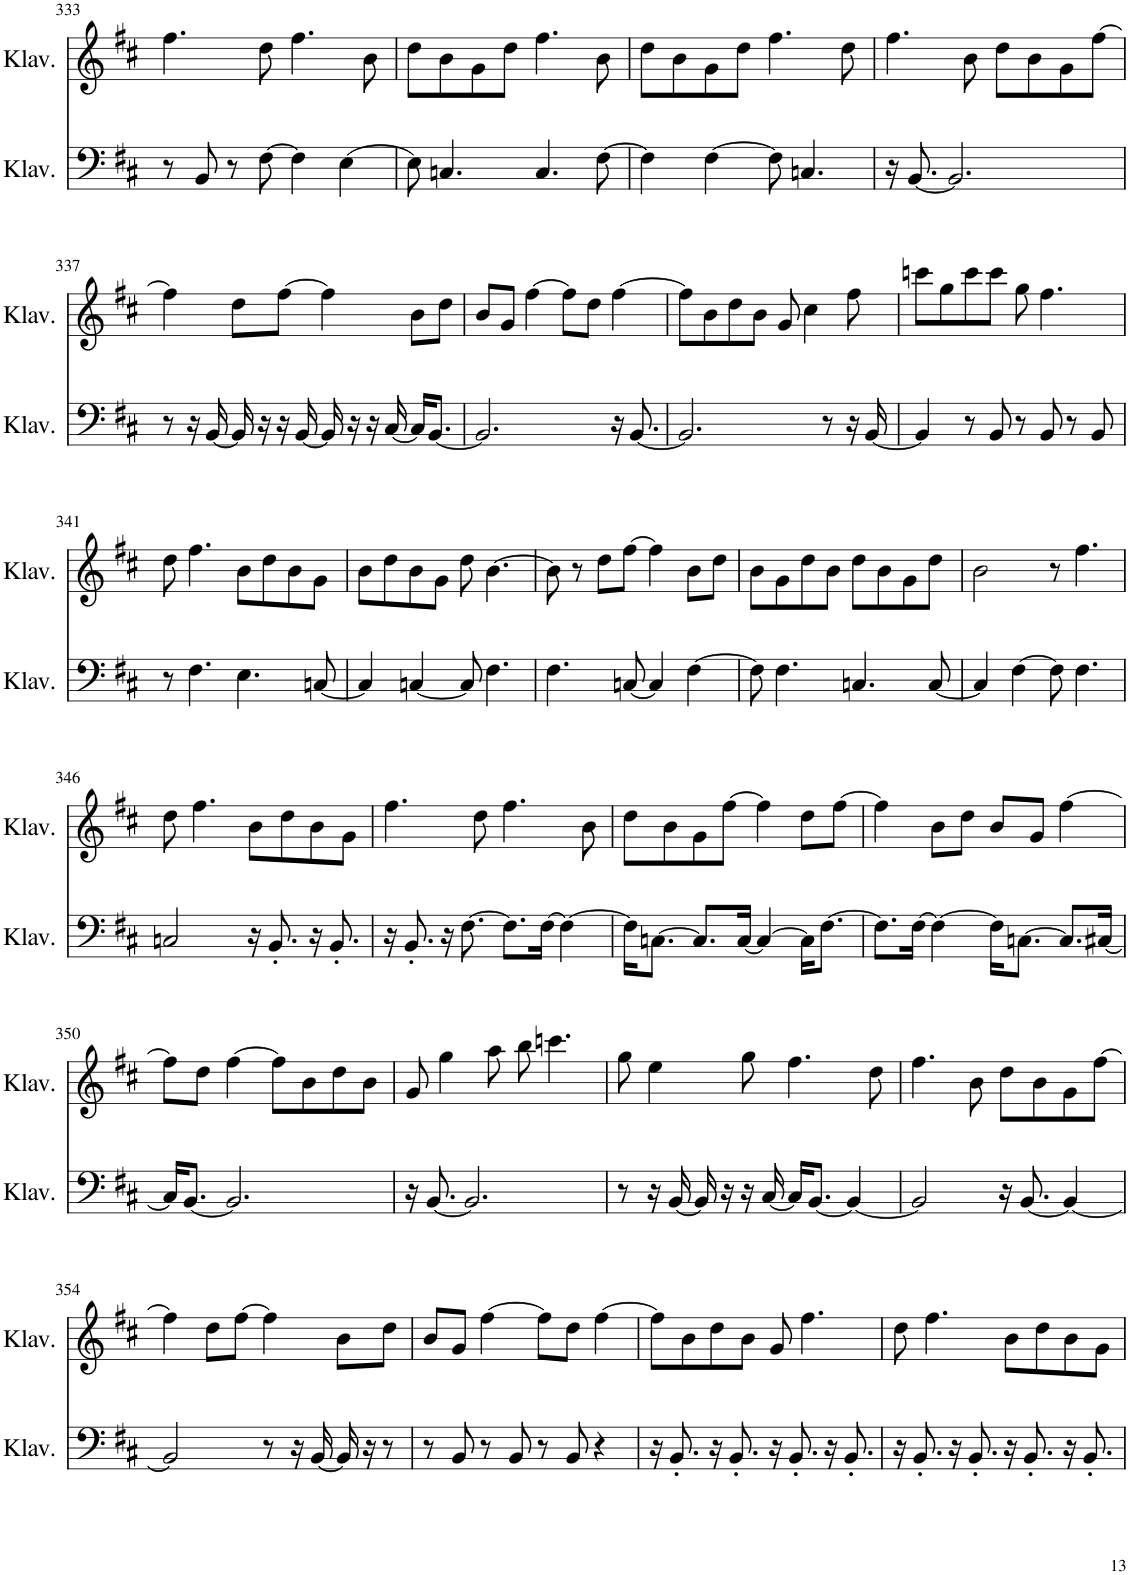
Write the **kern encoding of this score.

**kern	**kern
*part2	*part1
*staff2	*staff1
*I"Klavier	*I"Klavier
*I'Klav.	*I'Klav.
!!LO:PB:g=z
*clefF4	*clefG2
*k[f#c#]	*k[f#c#]
*M4/4	*M4/4
=333	=333
8r	4.ff#\
8BB/	.
8r	.
[8F#\	8dd\
4F#\]	4.ff#\
[4E\	.
.	8b\
=334	=334
8E\]	8dd\L
4.Cn/	8b\
.	8g\
.	8dd\J
4.C/	4.ff#\
[8F#\	8b\
=335	=335
4F#\]	8dd\L
.	8b\
[4F#\	8g\
.	8dd\J
8F#\]	4.ff#\
4.Cn/	.
.	8dd\
=336	=336
16r	4.ff#\
[8.BB/	.
2.BB/]	.
.	8b\
.	8dd\L
.	8b\
.	8g\
.	[8ff#\J
!!LO:LB:g=z
=337	=337
8r	4ff#\]
16r	.
[16BB/	.
16BB/]	8dd\L
16r	.
16r	[8ff#\J
[16BB/	.
16BB/]	4ff#\]
16r	.
16r	.
[16C#/	.
16C#/KL]	8b\L
[8.BB/J	.
.	8dd\J
=338	=338
2.BB/]	8b/L
.	8g/J
.	[4ff#\
.	8ff#\L]
.	8dd\J
16r	[4ff#\
[8.BB/	.
=339	=339
2.BB/]	8ff#\L]
.	8b\
.	8dd\
.	8b\J
.	8g/
.	4cc#\
8r	.
16r	8ff#\
[16BB/	.
=340	=340
4BB/]	8cccn\L
.	8gg\
8r	8ccc\
8BB/	8ccc\J
8r	8gg\
8BB/	4.ff#\
8r	.
8BB/	.
!!LO:LB:g=z
=341	=341
8r	8dd\
4.F#\	4.ff#\
4.E\	8b\L
.	8dd\
.	8b\
[8Cn/	8g\J
=342	=342
4C/]	8b\L
.	8dd\
[4Cn/	8b\
.	8g\J
8C/]	8dd\
4.F#\	[4.b\
=343	=343
4.F#\	8b\]
.	8r
.	8dd\L
[8Cn/	[8ff#\J
4C/]	4ff#\]
[4F#\	8b\L
.	8dd\J
=344	=344
8F#\]	8b\L
4.F#\	8g\
.	8dd\
.	8b\J
4.Cn/	8dd\L
.	8b\
.	8g\
[8C/	8dd\J
=345	=345
4C/]	2b\
[4F#\	.
8F#\]	8r
4.F#\	4.ff#\
!!LO:LB:g=z
=346	=346
2Cn/	8dd\
.	4.ff#\
16r	8b\L
8.BB'/	.
.	8dd\
16r	8b\
8.BB'/	.
.	8g\J
=347	=347
16r	4.ff#\
8.BB'/	.
16r	.
[8.F#\	.
.	8dd\
8.F#\L]	4.ff#\
[16F#\Jk	.
4F#\_	.
.	8b\
=348	=348
16F#\KL]	8dd\L
[8.Cn\J	.
.	8b\
8.C/L]	8g\
.	[8ff#\J
[16C/Jk	.
4C/_	4ff#\]
16C\KL]	8dd\L
[8.F#\J	.
.	[8ff#\J
=349	=349
8.F#\L]	4ff#\]
[16F#\Jk	.
4F#\_	8b\L
.	8dd\J
16F#\KL]	8b/L
[8.Cn\J	.
.	8g/J
8.C/L]	[4ff#\
[16C#X/Jk	.
!!LO:LB:g=z
=350	=350
16C#/KL]	8ff#\L]
[8.BB/J	.
.	8dd\J
2.BB/]	[4ff#\
.	8ff#\L]
.	8b\
.	8dd\
.	8b\J
=351	=351
16r	8g/
[8.BB/	.
.	4gg\
2.BB/]	.
.	8aa\
.	8bb\
.	4.cccn\
=352	=352
8r	8gg\
16r	4ee\
[16BB/	.
16BB/]	.
16r	.
16r	8gg\
[16C#/	.
16C#/KL]	4.ff#\
[8.BB/J	.
4BB/_	.
.	8dd\
=353	=353
2BB/]	4.ff#\
.	8b\
16r	8dd\L
[8.BB/	.
.	8b\
4BB/_	8g\
.	[8ff#\J
!!LO:LB:g=z
=354	=354
2BB/]	4ff#\]
.	8dd\L
.	[8ff#\J
8r	4ff#\]
16r	.
[16BB/	.
16BB/]	8b\L
16r	.
8r	8dd\J
=355	=355
8r	8b/L
8BB/	8g/J
8r	[4ff#\
8BB/	.
8r	8ff#\L]
8BB/	8dd\J
4r	[4ff#\
=356	=356
16r	8ff#\L]
8.BB'/	.
.	8b\
16r	8dd\
8.BB'/	.
.	8b\J
16r	8g/
8.BB'/	.
.	4.ff#\
16r	.
8.BB'/	.
=357	=357
16r	8dd\
8.BB'/	.
.	4.ff#\
16r	.
8.BB'/	.
16r	8b\L
8.BB'/	.
.	8dd\
16r	8b\
8.BB'/	.
.	8g\J
=	=
*-	*-
